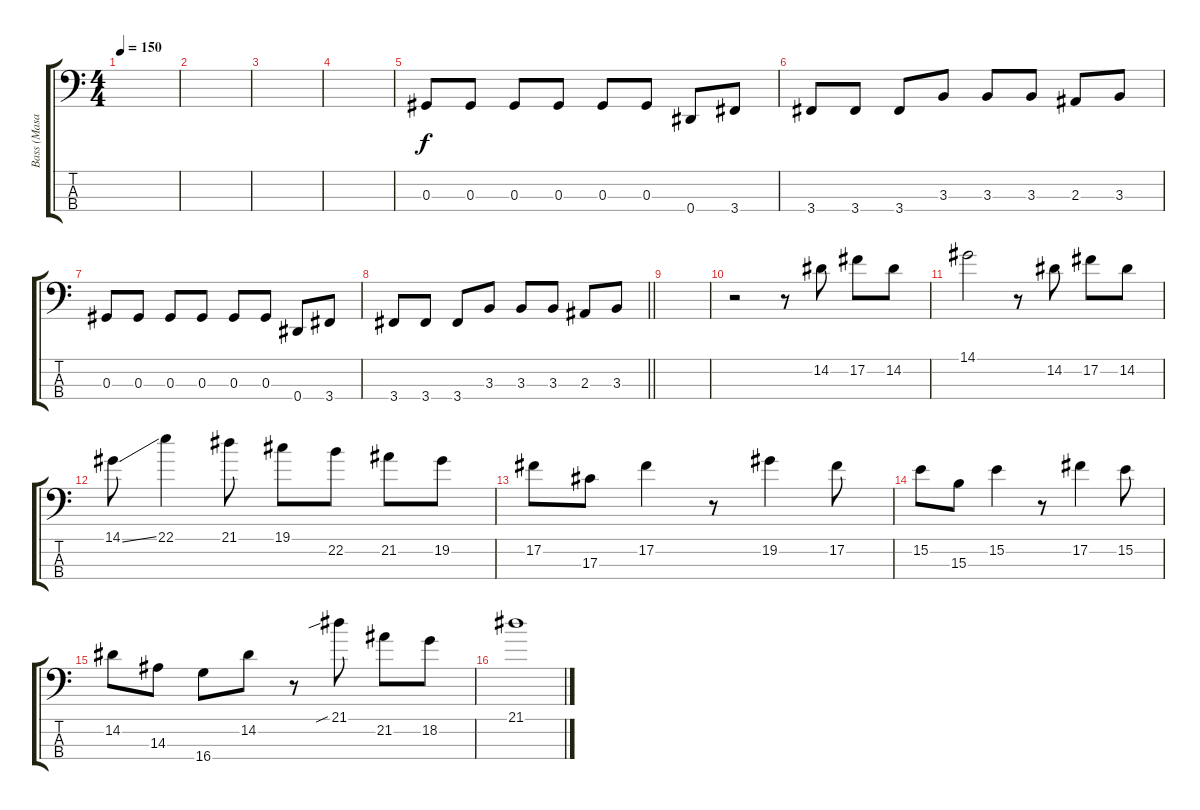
\track ("Bass (Masaki)" "Bass (Masa") {instrument electricbassfinger}
\staff {score tabs}
\tuning (Gb2 Db2 Ab1 Eb1) {hide}
\ts (4 4)
\tempo 150
\clef f4
\ks c
|
|
|
|
0.3.8 0.3.8 0.3.8 0.3.8 0.3.8 0.3.8 0.4.8 3.4.8 |
3.4.8 3.4.8 3.4.8 3.3.8 3.3.8 3.3.8 2.3.8 3.3.8 |
0.3.8 0.3.8 0.3.8 0.3.8 0.3.8 0.3.8 0.4.8 3.4.8 |
\barLineRight lightlight
3.4.8 3.4.8 3.4.8 3.3.8 3.3.8 3.3.8 2.3.8 3.3.8 |
|
r.2 r.8 14.2.8 17.2.8 14.2.8 |
14.1.2 r.8 14.2.8 17.2.8 14.2.8 |
14.1{ss}.8 22.1.4 21.1.8 19.1.8 22.2.8 21.2.8 19.2.8 |
17.2.8 17.3.8 17.2.4 r.8 19.2.4 17.2.8 |
15.2.8 15.3.8 15.2.4 r.8 17.2.4 15.2.8 |
14.2.8 14.3.8 16.4.8 14.2.8 r.8 21.1{sib}.8 21.2.8 18.2.8 |
21.1.1
